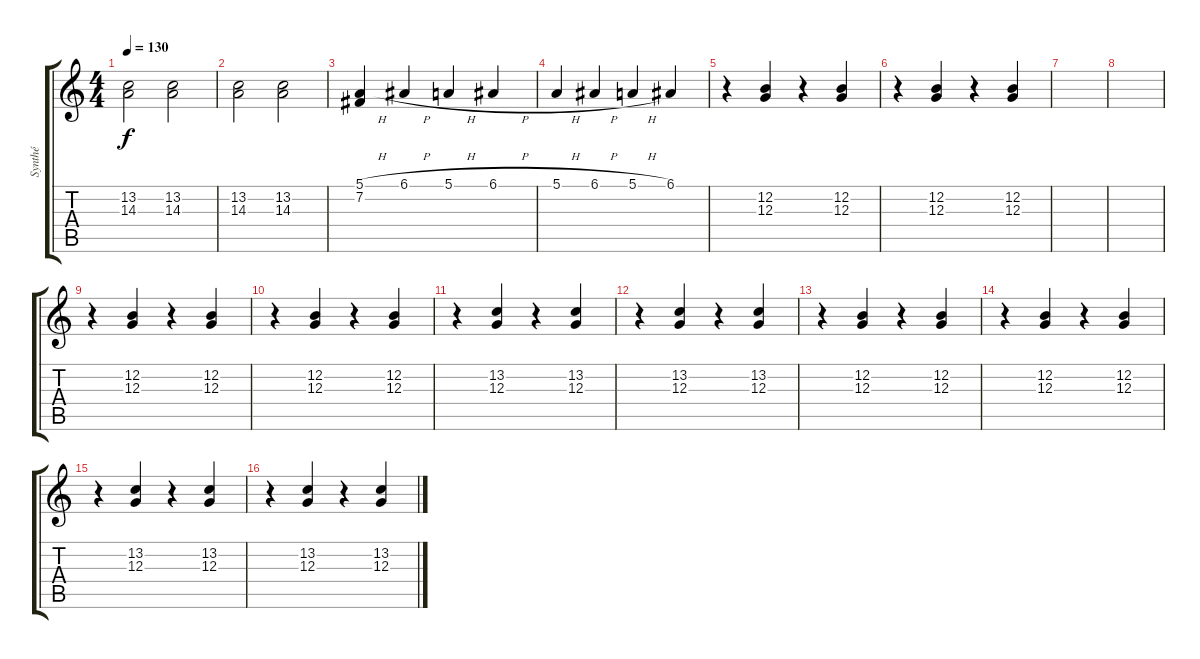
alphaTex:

\track ("Synthé" "Synthé") {instrument electricpiano1}
\staff {score tabs}
\tuning (E4 B3 G3 D3 A2 E2) {hide}
\ts (4 4)
\tempo 130
\clef g2
\ks c
(13.2 14.3).2{dy f} (13.2 14.3).2 |
(13.2 14.3).2 (13.2 14.3).2 |
(5.1{h} 7.2).4 6.1{h}.4 5.1{h}.4 6.1{h}.4 |
5.1{h}.4 6.1{h}.4 5.1{h}.4 6.1.4 |
r.4 (12.2 12.3).4 r.4 (12.2 12.3).4 |
r.4 (12.2 12.3).4 r.4 (12.2 12.3).4 |
|
|
r.4 (12.2 12.3).4 r.4 (12.2 12.3).4 |
r.4 (12.2 12.3).4 r.4 (12.2 12.3).4 |
r.4 (13.2 12.3).4 r.4 (13.2 12.3).4 |
r.4 (13.2 12.3).4 r.4 (13.2 12.3).4 |
r.4 (12.2 12.3).4 r.4 (12.2 12.3).4 |
r.4 (12.2 12.3).4 r.4 (12.2 12.3).4 |
r.4 (13.2 12.3).4 r.4 (13.2 12.3).4 |
r.4 (13.2 12.3).4 r.4 (13.2 12.3).4
